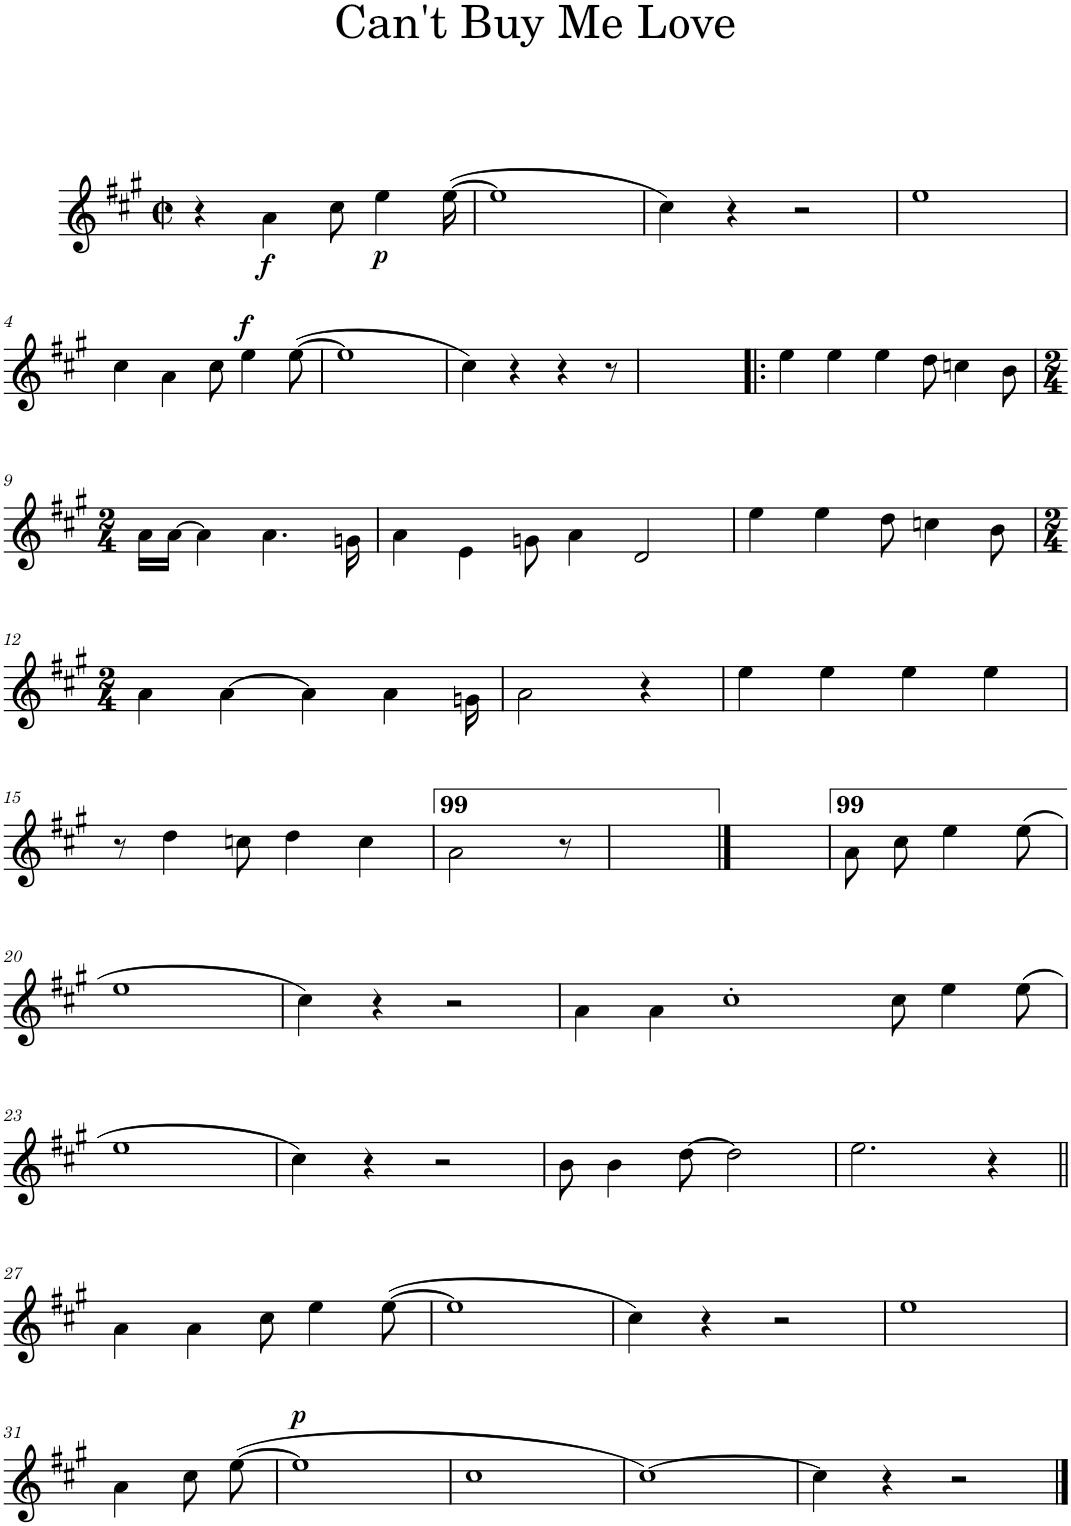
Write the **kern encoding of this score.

**kern	**dynam
*part1	*part1
*staff1	*staff1
*I"Tenor Saxophone	*
*I'T. Sax.	*
*clefG2	*
*Trd8c14	*
*k[f#c#g#]	*
*M2/2	*
*met(c|)	*
=	=
4r	.
!	!LO:DY:b
4a\	f
8cc#\	.
!	!LO:DY:b
4ee\	p
(>[>16ee\	.
=1	=1
1ee]	.
=2	=2
4cc#\)	.
4r	.
2r	.
=3	=3
1ee	.
!!LO:LB:g=z
=4	=4
4cc#\	.
4a\	.
8cc#\	.
!	!LO:DY:a
4ee\	f
(>[>8ee\	.
=5	=5
1ee]	.
=6	=6
4cc#\)	.
4r	.
4r	.
8r	.
=7	=7
1ryy	.
=8!|:	=8!|:
4ee\	.
4ee\	.
4ee\	.
8dd\	.
[8ccn\	.
8ryy	.
8b\	.
!!LO:LB:g=z
=9	=9
*M2/4	*
16a\LL	.
8cc\]	.
[>16a\JJ	.
4a\]	.
[8a\	.
8ryy	.
16gn\	.
=10	=10
4a\	.
4a\]	.
4e\	.
8gn\	.
4a\	.
2d/	.
=11	=11
4ee\	.
4ee\	.
8dd\	.
4ccn\	.
8b\	.
!!LO:LB:g=z
=12	=12
*M2/4	*
4a\	.
[>4a\	.
4a\]	.
4a\	.
16gn\	.
=13	=13
2a\	.
4r	.
=14	=14
4ee\	.
4ee\	.
4ee\	.
4ee\	.
!!LO:LB:g=z
=15	=15
8r	.
4dd\	.
8ccn\	.
4dd\	.
4cc\	.
=16	=16
2a\	.
8r	.
=17	=17
2ryy	.
==18	==18
2ryy	.
=19	=19
8a\	.
8cc#\	.
4ee\	.
(>8ee\	.
!!LO:LB:g=z
=20	=20
[2ee	.
=21	=21
4cc#\)	.
2ee]	.
4r	.
2r	.
=22	=22
4a\	.
4a\	.
1cc#'	.
8cc#\	.
4ee\	.
(>8ee\	.
!!LO:LB:g=z
=23	=23
[2ee	.
=24	=24
4cc#\)	.
2ee]	.
4r	.
2r	.
=25	=25
8b\	.
4b\	.
[>8dd\	.
2dd\]	.
=26	=26
[2ee\	.
4ryy	.
4r	.
!!LO:LB:g=z
=27||	=27||
4a\	.
4ee\]	.
4a\	.
8cc#\	.
4ee\	.
(>[>8ee\	.
=28	=28
2ee_	.
=29	=29
4cc#\)	.
2ee]	.
4r	.
2r	.
=30	=30
[2ee	.
!!LO:LB:g=z
=31	=31
4a\	.
2ee]	.
8cc#\	.
(>[>8ee\	.
=32	=32
!	!LO:DY:a
2ee_	p
=33	=33
[2cc#	.
2ee]	.
=34	=34
[>2cc#)	.
2cc#]	.
=35	=35
4cc#\]	.
2cc#_	.
4r	.
2r	.
==	==
*-	*-
